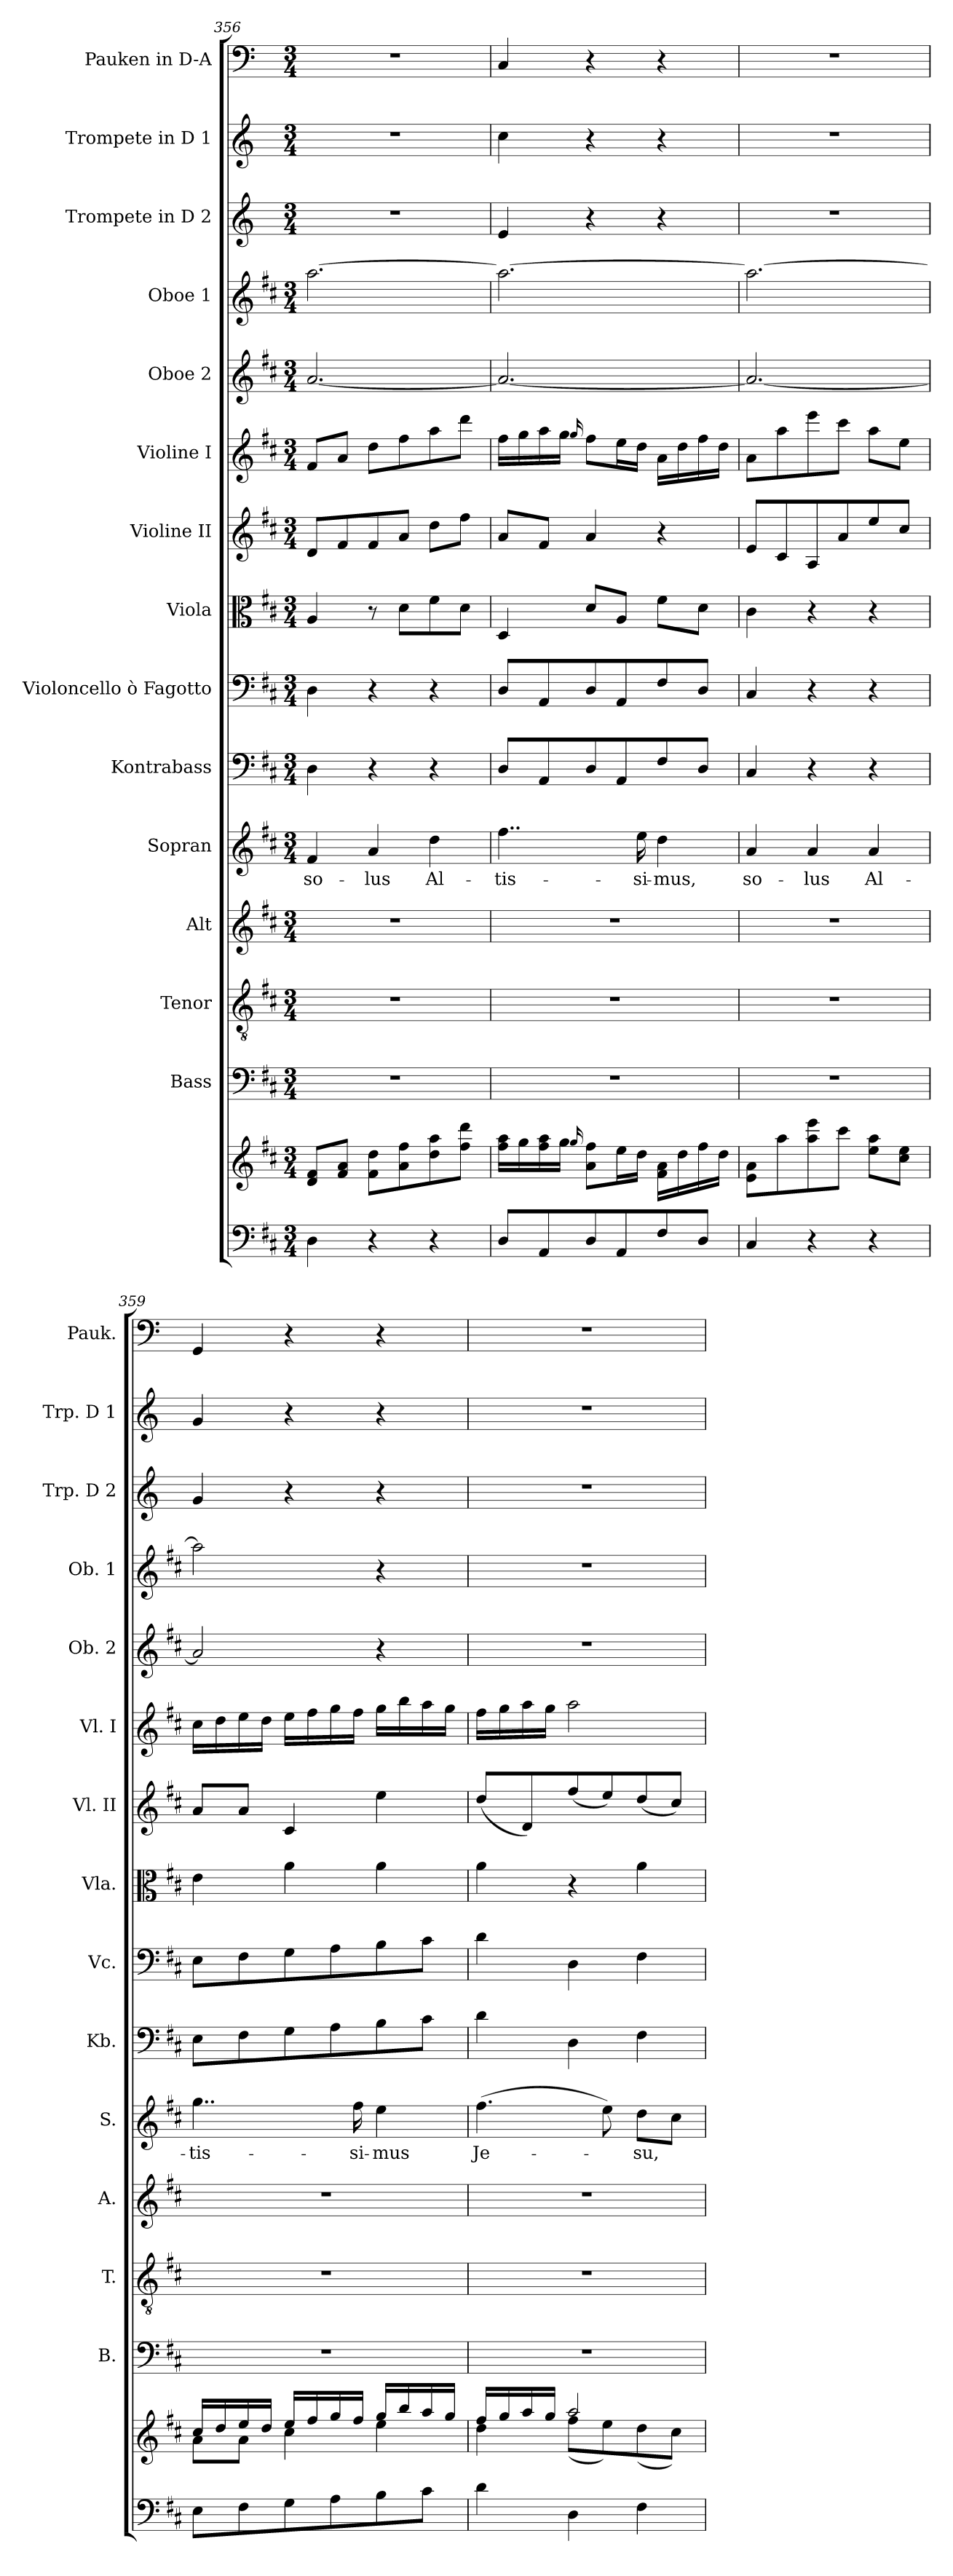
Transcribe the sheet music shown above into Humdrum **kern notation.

**kern	**kern	**kern	**kern	**kern	**kern	**text	**kern	**kern	**kern	**kern	**kern	**kern	**kern	**kern	**kern	**kern
*part15	*part15	*part14	*part13	*part12	*part11	*part11	*part10	*part9	*part8	*part7	*part6	*part5	*part4	*part3	*part2	*part1
*staff16	*staff15	*staff14	*staff13	*staff12	*staff11	*staff11	*staff10	*staff9	*staff8	*staff7	*staff6	*staff5	*staff4	*staff3	*staff2	*staff1
*	*	*I"Bass	*I"Tenor	*I"Alt	*I"Sopran	*	*I"Kontrabass	*I"Violoncello ò Fagotto	*I"Viola	*I"Violine II	*I"Violine I	*I"Oboe 2	*I"Oboe 1	*I"Trompete in D 2	*I"Trompete in D 1	*I"Pauken in D-A
*	*	*I'B.	*I'T.	*I'A.	*I'S.	*	*I'Kb.	*I'Vc.	*I'Vla.	*I'Vl. II	*I'Vl. I	*I'Ob. 2	*I'Ob. 1	*I'Trp. D 2	*I'Trp. D 1	*I'Pauk.
*clefF4	*clefG2	*clefF4	*clefGv2	*clefG2	*clefG2	*	*clefF4	*clefF4	*clefC3	*clefG2	*clefG2	*clefG2	*clefG2	*clefG2	*clefG2	*clefF4
*	*	*	*	*	*	*	*ITrd7c12	*	*	*	*	*	*	*ITrd-1c-2	*ITrd-1c-2	*ITrd-1c-2
*k[f#c#]	*k[f#c#]	*k[f#c#]	*k[f#c#]	*k[f#c#]	*k[f#c#]	*	*k[f#c#]	*k[f#c#]	*k[f#c#]	*k[f#c#]	*k[f#c#]	*k[f#c#]	*k[f#c#]	*k[f#c#]	*k[f#c#]	*k[f#c#]
*D:	*D:	*D:	*D:	*D:	*D:	*	*D:	*D:	*D:	*D:	*D:	*D:	*D:	*D:	*D:	*D:
*M3/4	*M3/4	*M3/4	*M3/4	*M3/4	*M3/4	*	*M3/4	*M3/4	*M3/4	*M3/4	*M3/4	*M3/4	*M3/4	*M3/4	*M3/4	*M3/4
=356	=356	=356	=356	=356	=356	=356	=356	=356	=356	=356	=356	=356	=356	=356	=356	=356
!	!	!	!	!	!	!LO:LY:b	!	!	!	!	!	!	!	!	!	!
4D\	8d/ 8f#/L	2.r	2.r	2.r	4f#/	so-	4DD\	4D\	4A/	8d/L	8f#/L	[2.a/	[2.aa\	2.r	2.r	2.r
.	8f#/ 8a/J	.	.	.	.	.	.	.	.	8f#/	8a/J	.	.	.	.	.
!	!	!	!	!	!	!LO:LY:b	!	!	!	!	!	!	!	!	!	!
4r	8f#\ 8dd\L	.	.	.	4a/	-lus	4r	4r	8r	8f#/	8dd\L	.	.	.	.	.
.	8a\ 8ff#\	.	.	.	.	.	.	.	8d\L	8a/J	8ff#\	.	.	.	.	.
!	!	!	!	!	!	!LO:LY:b	!	!	!	!	!	!	!	!	!	!
4r	8dd\ 8aa\	.	.	.	4dd\	Al-	4r	4r	8f#\	8dd\L	8aa\	.	.	.	.	.
.	8ff#\ 8ddd\J	.	.	.	.	.	.	.	8d\J	8ff#\J	8ddd\J	.	.	.	.	.
!!LO:PB:g=z
=357	=357	=357	=357	=357	=357	=357	=357	=357	=357	=357	=357	=357	=357	=357	=357	=357
!	!	!	!	!	!	!LO:LY:b	!	!	!	!	!	!	!	!	!	!
8D/L	16ff#\ 16aa\LL	2.r	2.r	2.r	4..ff#\	-tis-	8DD/L	8D/L	4D/	8a/L	16ff#\LL	2.a/_	2.aa\_	4f#/	4dd\	4D/
.	16gg\	.	.	.	.	.	.	.	.	.	16gg\	.	.	.	.	.
8AA/	16ff#\ 16aa\	.	.	.	.	.	8AAA/	8AA/	.	8f#/J	16aa\	.	.	.	.	.
.	16gg\JJ	.	.	.	.	.	.	.	.	.	16gg\JJ	.	.	.	.	.
.	16qqgg/	.	.	.	.	.	.	.	.	.	16qqgg/	.	.	.	.	.
8D/	8a\ 8ff#\L	.	.	.	.	.	8DD/	8D/	8d/L	4a/	8ff#\L	.	.	4r	4r	4r
8AA/	16ee\L	.	.	.	.	.	8AAA/	8AA/	8A/J	.	16ee\L	.	.	.	.	.
!	!	!	!	!	!	!LO:LY:b	!	!	!	!	!	!	!	!	!	!
.	16dd\JJ	.	.	.	16ee\	-si-	.	.	.	.	16dd\JJ	.	.	.	.	.
!	!	!	!	!	!	!LO:LY:b	!	!	!	!	!	!	!	!	!	!
8F#/	16f#\ 16a\LL	.	.	.	4dd\	-mus,	8FF#/	8F#/	8f#\L	4r	16a\LL	.	.	4r	4r	4r
.	16dd\	.	.	.	.	.	.	.	.	.	16dd\	.	.	.	.	.
8D/J	16ff#\	.	.	.	.	.	8DD/J	8D/J	8d\J	.	16ff#\	.	.	.	.	.
.	16dd\JJ	.	.	.	.	.	.	.	.	.	16dd\JJ	.	.	.	.	.
=358	=358	=358	=358	=358	=358	=358	=358	=358	=358	=358	=358	=358	=358	=358	=358	=358
!	!	!	!	!	!	!LO:LY:b	!	!	!	!	!	!	!	!	!	!
4C#/	8e\ 8a\L	2.r	2.r	2.r	4a/	so-	4CC#/	4C#/	4c#\	8e/L	8a\L	2.a/_	2.aa\_	2.r	2.r	2.r
.	8aa\	.	.	.	.	.	.	.	.	8c#/	8aa\	.	.	.	.	.
!	!	!	!	!	!	!LO:LY:b	!	!	!	!	!	!	!	!	!	!
4r	8aa\ 8eee\	.	.	.	4a/	-lus	4r	4r	4r	8A/	8eee\	.	.	.	.	.
.	8ccc#\J	.	.	.	.	.	.	.	.	8a/	8ccc#\J	.	.	.	.	.
!	!	!	!	!	!	!LO:LY:b	!	!	!	!	!	!	!	!	!	!
4r	8ee\ 8aa\L	.	.	.	4a/	Al-	4r	4r	4r	8ee/	8aa\L	.	.	.	.	.
.	8cc#\ 8ee\J	.	.	.	.	.	.	.	.	8cc#/J	8ee\J	.	.	.	.	.
=359	=359	=359	=359	=359	=359	=359	=359	=359	=359	=359	=359	=359	=359	=359	=359	=359
*	*^	*	*	*	*	*	*	*	*	*	*	*	*	*	*	*
!	!	!	!	!	!	!	!LO:LY:b	!	!	!	!	!	!	!	!	!	!
8E\L	16cc#/LL	8a\L	2.r	2.r	2.r	4..gg\	-tis-	8EE\L	8E\L	4e\	8a/L	16cc#\LL	2a/]	2aa\]	4a/	4a/	4AA/
.	16dd/	.	.	.	.	.	.	.	.	.	.	16dd\	.	.	.	.	.
8F#\	16ee/	8a\J	.	.	.	.	.	8FF#\	8F#\	.	8a/J	16ee\	.	.	.	.	.
.	16dd/JJ	.	.	.	.	.	.	.	.	.	.	16dd\JJ	.	.	.	.	.
8G\	16ee/LL	4cc#\	.	.	.	.	.	8GG\	8G\	4a\	4c#/	16ee\LL	.	.	4r	4r	4r
.	16ff#/	.	.	.	.	.	.	.	.	.	.	16ff#\	.	.	.	.	.
8A\	16gg/	.	.	.	.	.	.	8AA\	8A\	.	.	16gg\	.	.	.	.	.
!	!	!	!	!	!	!	!LO:LY:b	!	!	!	!	!	!	!	!	!	!
.	16ff#/JJ	.	.	.	.	16ff#\	-si-	.	.	.	.	16ff#\JJ	.	.	.	.	.
!	!	!	!	!	!	!	!LO:LY:b	!	!	!	!	!	!	!	!	!	!
8B\	16gg/LL	4ee\	.	.	.	4ee\	-mus	8BB\	8B\	4a\	4ee\	16gg\LL	4r	4r	4r	4r	4r
.	16bb/	.	.	.	.	.	.	.	.	.	.	16bb\	.	.	.	.	.
8c#\J	16aa/	.	.	.	.	.	.	8C#\J	8c#\J	.	.	16aa\	.	.	.	.	.
.	16gg/JJ	.	.	.	.	.	.	.	.	.	.	16gg\JJ	.	.	.	.	.
=360	=360	=360	=360	=360	=360	=360	=360	=360	=360	=360	=360	=360	=360	=360	=360	=360	=360
!	!	!	!	!	!	!	!LO:LY:b	!	!	!	!	!	!	!	!	!	!
4d\	16ff#/LL	4dd\	2.r	2.r	2.r	(>4.ff#\	Je-	4D\	4d\	4a\	(<8dd/L	16ff#\LL	2.r	2.r	2.r	2.r	2.r
.	16gg/	.	.	.	.	.	.	.	.	.	.	16gg\	.	.	.	.	.
.	16aa/	.	.	.	.	.	.	.	.	.	8d/)	16aa\	.	.	.	.	.
.	16gg/JJ	.	.	.	.	.	.	.	.	.	.	16gg\JJ	.	.	.	.	.
4D\	2aa/	(<8ff#\L	.	.	.	.	.	4DD\	4D\	4r	(<8ff#/	2aa\	.	.	.	.	.
.	.	8ee\)	.	.	.	8ee\)	.	.	.	.	8ee/)	.	.	.	.	.	.
!	!	!	!	!	!	!	!LO:LY:b	!	!	!	!	!	!	!	!	!	!
4F#\	.	(<8dd\	.	.	.	8dd\L	-su,	4FF#\	4F#\	4a\	(<8dd/	.	.	.	.	.	.
.	.	8cc#\J)	.	.	.	8cc#\J	.	.	.	.	8cc#/J)	.	.	.	.	.	.
*	*v	*v	*	*	*	*	*	*	*	*	*	*	*	*	*	*	*
=	=	=	=	=	=	=	=	=	=	=	=	=	=	=	=	=
*-	*-	*-	*-	*-	*-	*-	*-	*-	*-	*-	*-	*-	*-	*-	*-	*-
